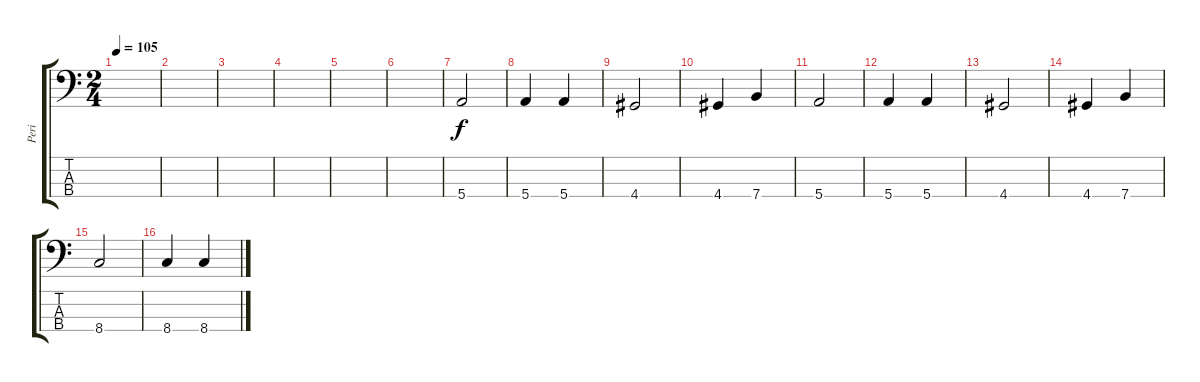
\track ("Peri" "Peri") {instrument electricbassfinger}
\staff {score tabs}
\tuning (G2 D2 A1 E1) {hide}
\ts (2 4)
\tempo 105
\clef f4
\ks c
|
|
|
|
|
|
5.4.2 |
5.4.4 5.4.4 |
4.4.2 |
4.4.4 7.4.4 |
5.4.2 |
5.4.4 5.4.4 |
4.4.2 |
4.4.4 7.4.4 |
8.4.2 |
8.4.4 8.4.4
